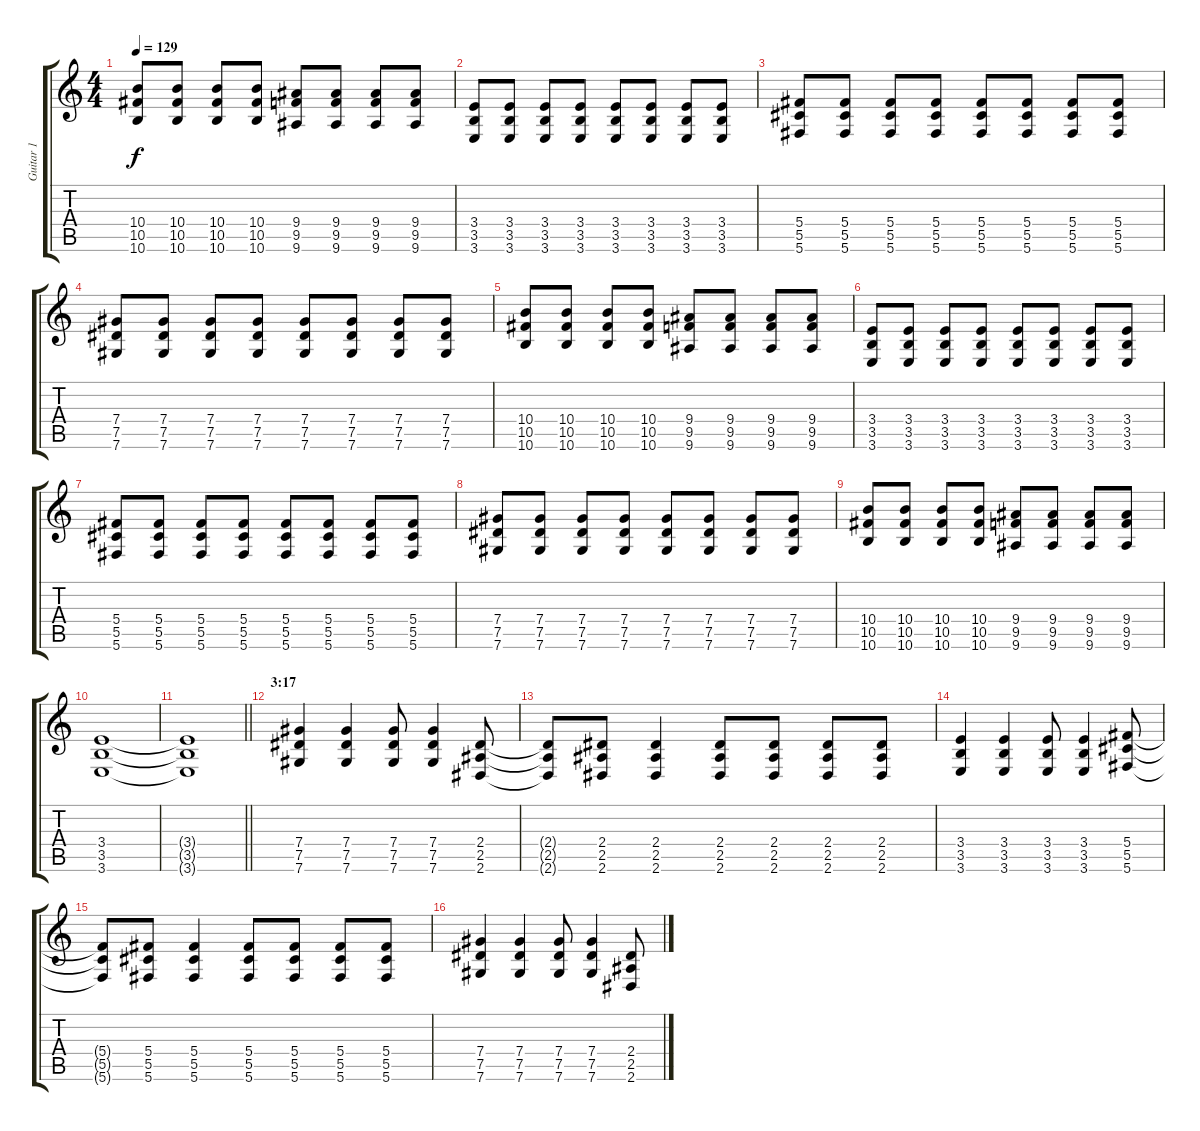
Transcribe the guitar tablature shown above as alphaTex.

\track ("Guitar 1" "Guitar 1") {instrument distortionguitar}
\staff {score tabs}
\tuning (Eb4 Bb3 Gb3 Db3 Ab2 Db2) {hide}
\ts (4 4)
\tempo 129
\clef g2
\ks c
(10.4 10.5 10.6).8{dy f} (10.4 10.5 10.6).8 (10.4 10.5 10.6).8 (10.4 10.5 10.6).8 (9.4 9.5 9.6).8 (9.4 9.5 9.6).8 (9.4 9.5 9.6).8 (9.4 9.5 9.6).8 |
(3.4 3.5 3.6).8 (3.4 3.5 3.6).8 (3.4 3.5 3.6).8 (3.4 3.5 3.6).8 (3.4 3.5 3.6).8 (3.4 3.5 3.6).8 (3.4 3.5 3.6).8 (3.4 3.5 3.6).8 |
(5.4 5.5 5.6).8 (5.4 5.5 5.6).8 (5.4 5.5 5.6).8 (5.4 5.5 5.6).8 (5.4 5.5 5.6).8 (5.4 5.5 5.6).8 (5.4 5.5 5.6).8 (5.4 5.5 5.6).8 |
(7.4 7.5 7.6).8 (7.4 7.5 7.6).8 (7.4 7.5 7.6).8 (7.4 7.5 7.6).8 (7.4 7.5 7.6).8 (7.4 7.5 7.6).8 (7.4 7.5 7.6).8 (7.4 7.5 7.6).8 |
(10.4 10.5 10.6).8 (10.4 10.5 10.6).8 (10.4 10.5 10.6).8 (10.4 10.5 10.6).8 (9.4 9.5 9.6).8 (9.4 9.5 9.6).8 (9.4 9.5 9.6).8 (9.4 9.5 9.6).8 |
(3.4 3.5 3.6).8 (3.4 3.5 3.6).8 (3.4 3.5 3.6).8 (3.4 3.5 3.6).8 (3.4 3.5 3.6).8 (3.4 3.5 3.6).8 (3.4 3.5 3.6).8 (3.4 3.5 3.6).8 |
(5.4 5.5 5.6).8 (5.4 5.5 5.6).8 (5.4 5.5 5.6).8 (5.4 5.5 5.6).8 (5.4 5.5 5.6).8 (5.4 5.5 5.6).8 (5.4 5.5 5.6).8 (5.4 5.5 5.6).8 |
(7.4 7.5 7.6).8 (7.4 7.5 7.6).8 (7.4 7.5 7.6).8 (7.4 7.5 7.6).8 (7.4 7.5 7.6).8 (7.4 7.5 7.6).8 (7.4 7.5 7.6).8 (7.4 7.5 7.6).8 |
(10.4 10.5 10.6).8 (10.4 10.5 10.6).8 (10.4 10.5 10.6).8 (10.4 10.5 10.6).8 (9.4 9.5 9.6).8 (9.4 9.5 9.6).8 (9.4 9.5 9.6).8 (9.4 9.5 9.6).8 |
(3.4 3.5 3.6).1{volume 4} |
\barLineRight lightlight
(3.4{t} 3.5{t} 3.6{t}).1 |
\section ("" "3:17")
(7.4 7.5 7.6).4{volume 14} (7.4 7.5 7.6).4 (7.4 7.5 7.6).8 (7.4 7.5 7.6).4 (2.4 2.5 2.6).8 |
(2.4{t} 2.5{t} 2.6{t}).8 (2.4 2.5 2.6).8 (2.4 2.5 2.6).4 (2.4 2.5 2.6).8 (2.4 2.5 2.6).8 (2.4 2.5 2.6).8 (2.4 2.5 2.6).8 |
(3.4 3.5 3.6).4 (3.4 3.5 3.6).4 (3.4 3.5 3.6).8 (3.4 3.5 3.6).4 (5.4 5.5 5.6).8 |
(5.4{t} 5.5{t} 5.6{t}).8 (5.4 5.5 5.6).8 (5.4 5.5 5.6).4 (5.4 5.5 5.6).8 (5.4 5.5 5.6).8 (5.4 5.5 5.6).8 (5.4 5.5 5.6).8 |
(7.4 7.5 7.6).4 (7.4 7.5 7.6).4 (7.4 7.5 7.6).8 (7.4 7.5 7.6).4 (2.4 2.5 2.6).8
